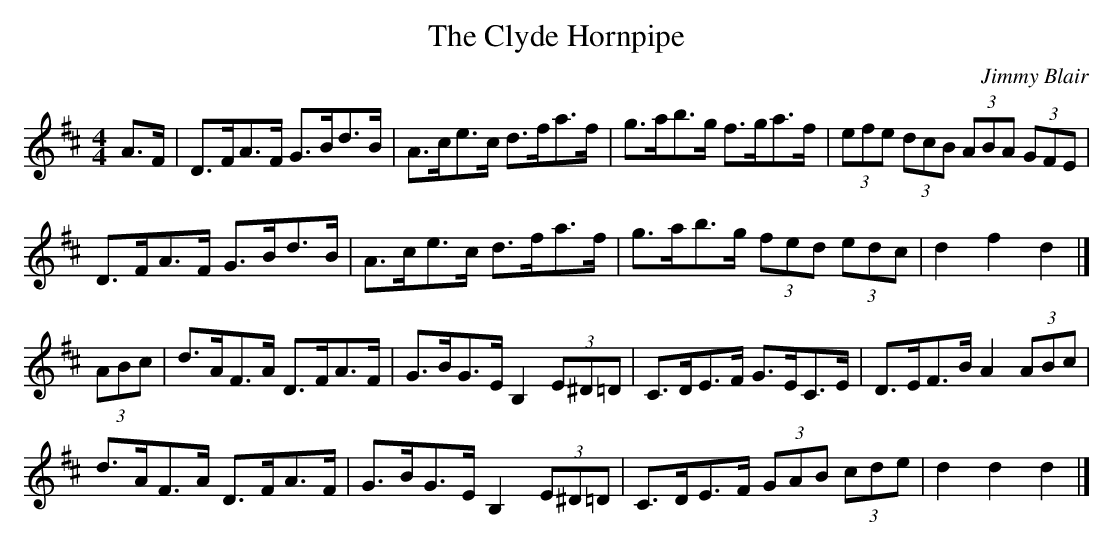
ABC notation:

X:1
T:Clyde Hornpipe, The
C:Jimmy Blair
M:4/4
L:1/8
K:D
A>F|D>FA>F G>Bd>B|A>ce>c d>fa>f|g>ab>g f>ga>f|(3efe (3dcB (3ABA (3GFE|
D>FA>F G>Bd>B|A>ce>c d>fa>f|g>ab>g (3fed (3edc|d2 f2 d2|]
(3ABc|d>AF>A D>FA>F|G>BG>E B,2 (3E^D=D|C>DE>F G>EC>E|D>EF>B A2 (3ABc|
d>AF>A D>FA>F|G>BG>E B,2 (3E^D=D|C>DE>F (3GAB (3cde|d2 d2 d2|]
